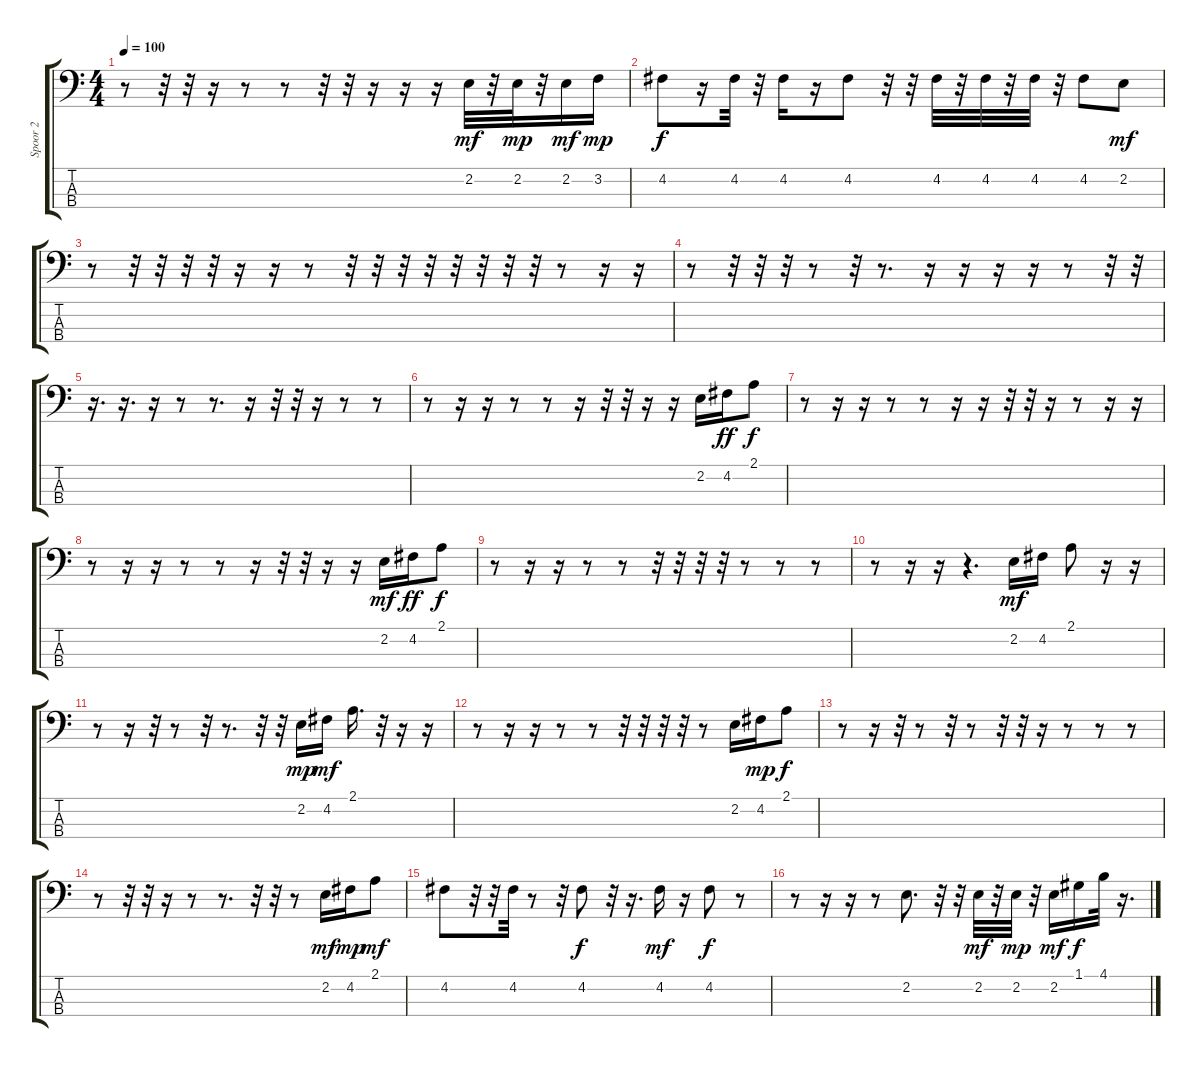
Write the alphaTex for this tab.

\track ("Spoor 2" "Spoor 2") {solo instrument electricbassfinger}
\staff {score tabs}
\tuning (G2 D2 A1 E1) {hide}
\ts (4 4)
\tempo 100
\clef f4
\ks c
r.8{dy ff} r.32 r.32 r.16 r.8 r.8 r.32 r.32 r.16 r.16 r.16 2.2.32{dy mf} r.32 2.2.32{dy mp} r.32 2.2.16{dy mf} 3.2.16{dy mp} |
4.2.8{dy f} r.16 4.2.32 r.32 4.2.16 r.16 4.2.8 r.32 r.32 4.2.32 r.32 4.2.32 r.32 4.2.32 r.32 4.2.8 2.2.8{dy mf} |
r.8 r.32 r.32 r.32 r.32 r.16 r.16 r.8 r.32 r.32 r.32 r.32 r.32 r.32 r.32 r.32 r.8 r.16 r.16 |
r.8 r.32 r.32 r.32 r.8 r.32 r.8{d} r.16 r.16 r.16 r.16 r.8 r.32 r.32 |
r.16{d} r.16{d} r.16 r.8 r.8{d} r.16 r.32 r.32 r.16 r.8 r.8 |
r.8 r.16 r.16 r.8 r.8 r.16 r.32 r.32 r.16 r.16 2.2.16 4.2.16{dy ff} 2.1.8{dy f} |
r.8 r.16 r.16 r.8 r.8 r.16 r.16 r.32 r.32 r.16 r.8 r.16 r.16 |
r.8 r.16 r.16 r.8 r.8 r.16 r.32 r.32 r.16 r.16 2.2.16{dy mf} 4.2.16{dy ff} 2.1.8{dy f} |
r.8 r.16 r.16 r.8 r.8 r.32 r.32 r.32 r.32 r.8 r.8 r.8 |
r.8 r.16 r.16 r.4{d} 2.2.16{dy mf} 4.2.16 2.1.8 r.16 r.16 |
r.8 r.16 r.32 r.8 r.32 r.8{d} r.32 r.32 2.2.16{dy mp} 4.2.16{dy mf} 2.1.16{d} r.32 r.16 r.16 |
r.8 r.16 r.16 r.8 r.8 r.32 r.32 r.32 r.32 r.8 2.2.16 4.2.16{dy mp} 2.1.8{dy f} |
r.8 r.16 r.32 r.8 r.32 r.8 r.32 r.32 r.16 r.8 r.8 r.8 |
r.8 r.32 r.32 r.16 r.8 r.8{d} r.32 r.32 r.8 2.2.16{dy mf} 4.2.16{dy mp} 2.1.8{dy mf} |
4.2.8 r.32 r.32 4.2.32 r.8 r.32 4.2.8{dy f} r.32 r.16{d} 4.2.16{dy mf} r.16 4.2.8{dy f} r.8 |
r.8 r.16 r.16 r.8 2.2.8{d} r.32 r.32 2.2.32{dy mf} r.32 2.2.32{dy mp} r.32 2.2.16{dy mf} 1.1.16{dy f} 4.1.32 r.16{d}
